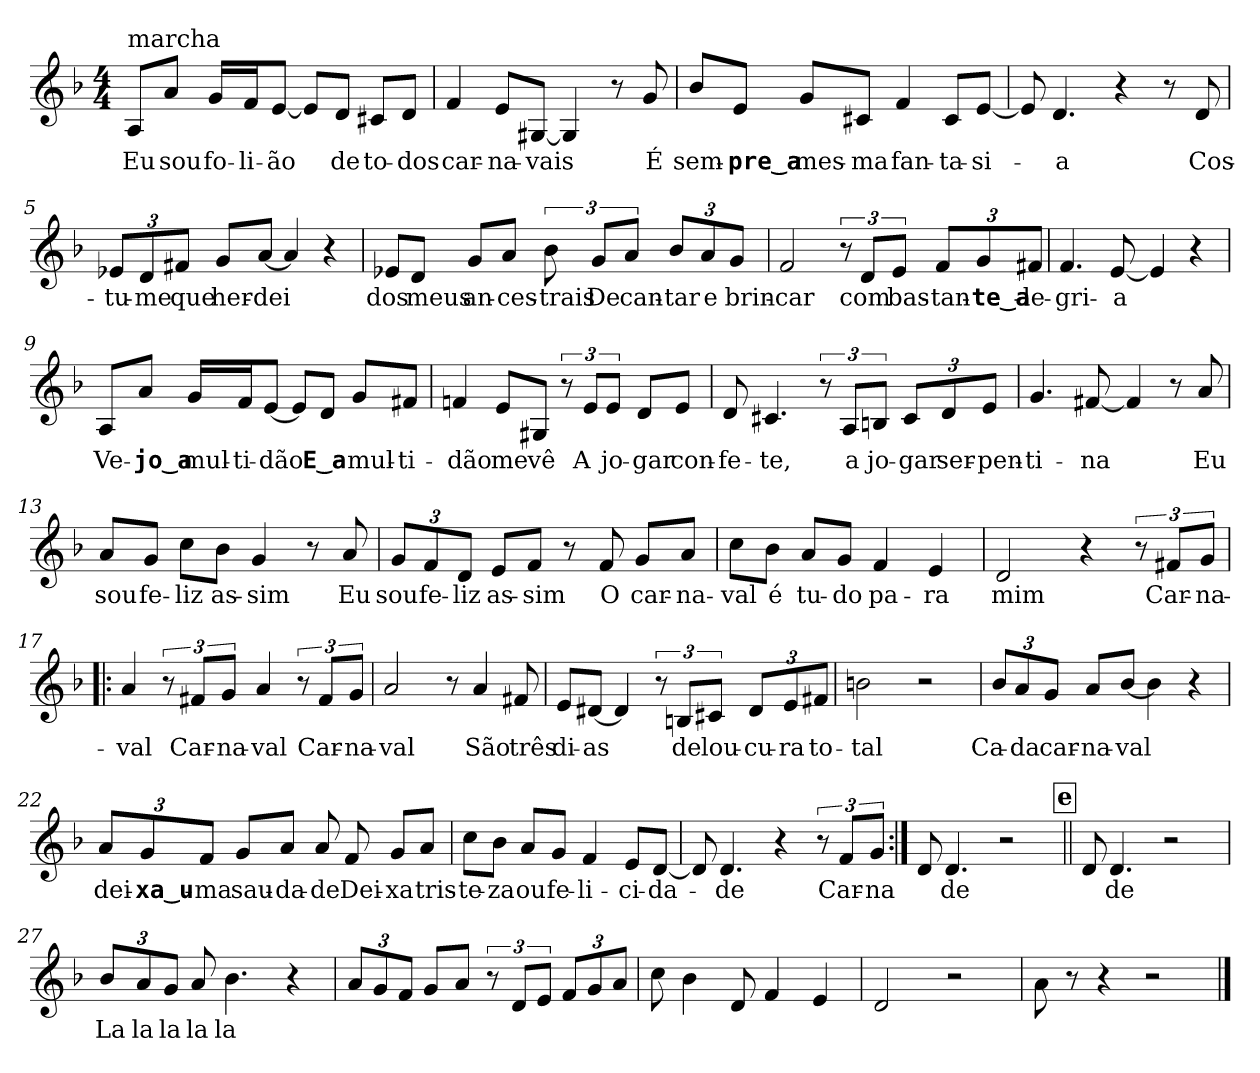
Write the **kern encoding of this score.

**kern	**text
*part1	*part1
*staff1	*staff1
*clefG2	*
*k[b-]	*
*d:	*
*M4/4	*
*MM96	*
=1	=1
!LO:TX:a:t=marcha	!
!	!LO:LY:b
8A/L	Eu
!	!LO:LY:b
8a/J	sou
!	!LO:LY:b
16g/LL	fo-
!	!LO:LY:b
16f/J	-li-
!	!LO:LY:b
[8e/J	-ão
8e/L]	.
!	!LO:LY:b
8d/J	de
!	!LO:LY:b
8c#X/L	to-
!	!LO:LY:b
8d/J	-dos
=2	=2
!	!LO:LY:b
4f/	car-
!	!LO:LY:b
8e/L	-na-
!	!LO:LY:b
[8G#X/J	-vais
4G#/]	.
8r	.
!	!LO:LY:b
8g/	É
=3	=3
!	!LO:LY:b
8b-/L	sem-
!	!LO:LY:b
8e/J	-pre‿a
!	!LO:LY:b
8g/L	mes-
!	!LO:LY:b
8c#X/J	-ma
!	!LO:LY:b
4f/	fan-
!	!LO:LY:b
8c#/L	-ta-
!	!LO:LY:b
[8e/J	-si-
=4	=4
8e/]	.
!	!LO:LY:b
4.d/	-a
4r	.
8r	.
!	!LO:LY:b
8d/	Cos-
!!LO:LB:g=z
=5	=5
!	!LO:LY:b
12e-X/L	-tu-
!	!LO:LY:b
12d/	-me
!	!LO:LY:b
12f#X/J	que
!	!LO:LY:b
8g/L	her-
!	!LO:LY:b
[8a/J	-dei
4a/]	.
4r	.
=6	=6
!	!LO:LY:b
8e-X/L	dos
!	!LO:LY:b
8d/J	meus
!	!LO:LY:b
8g/L	an-
!	!LO:LY:b
8a/J	-ces-
!	!LO:LY:b
12b-\	-trais
!	!LO:LY:b
12g/L	De
!	!LO:LY:b
12a/J	can-
!	!LO:LY:b
12b-/L	-tar
!	!LO:LY:b
12a/	e
!	!LO:LY:b
12g/J	brin-
=7	=7
!	!LO:LY:b
2f/	-car
12r	.
!	!LO:LY:b
12d/L	com
!	!LO:LY:b
12e/J	bas-
!	!LO:LY:b
12f/L	-tan-
!	!LO:LY:b
12g/	-te‿a-
!	!LO:LY:b
12f#X/J	-le-
!!LO:LB:g=z
=8	=8
!	!LO:LY:b
4.f/	-gri-
!	!LO:LY:b
[8e/	-a
4e/]	.
4r	.
=9	=9
!	!LO:LY:b
8A/L	Ve-
!	!LO:LY:b
8a/J	-jo‿a
!	!LO:LY:b
16g/LL	mul-
!	!LO:LY:b
16f/J	-ti-
!	!LO:LY:b
[8e/J	-dão
8e/L]	.
!	!LO:LY:b
8d/J	E‿a
!	!LO:LY:b
8g/L	mul-
!	!LO:LY:b
8f#X/J	-ti-
=10	=10
!	!LO:LY:b
4fni/	-dão
!	!LO:LY:b
8e/L	me
!	!LO:LY:b
8G#X/J	vê
12r	.
!	!LO:LY:b
12e/L	A
!	!LO:LY:b
12e/J	jo-
!	!LO:LY:b
8d/L	-gar
!	!LO:LY:b
8e/J	con-
=11	=11
!	!LO:LY:b
8d/	-fe-
!	!LO:LY:b
4.c#X/	-te,
12r	.
!	!LO:LY:b
12A/L	a
!	!LO:LY:b
12Bn/J	jo-
!	!LO:LY:b
12c#/L	-gar
!	!LO:LY:b
12d/	ser-
!	!LO:LY:b
12e/J	-pen-
!!LO:LB:g=z
=12	=12
!	!LO:LY:b
4.g/	-ti-
!	!LO:LY:b
[8f#X/	-na
4f#/]	.
8r	.
!	!LO:LY:b
8a/	Eu
=13	=13
!	!LO:LY:b
8a/L	sou
!	!LO:LY:b
8g/J	fe-
!	!LO:LY:b
8cc\L	-liz
!	!LO:LY:b
8b-\J	as-
!	!LO:LY:b
4g/	-sim
8r	.
!	!LO:LY:b
8a/	Eu
=14	=14
!	!LO:LY:b
12g/L	sou
!	!LO:LY:b
12f/	fe-
!	!LO:LY:b
12d/J	-liz
!	!LO:LY:b
8e/L	as-
!	!LO:LY:b
8f/J	-sim
8r	.
!	!LO:LY:b
8f/	O
!	!LO:LY:b
8g/L	car-
!	!LO:LY:b
8a/J	-na-
=15	=15
!	!LO:LY:b
8cc\L	-val
!	!LO:LY:b
8b-\J	é
!	!LO:LY:b
8a/L	tu-
!	!LO:LY:b
8g/J	-do
!	!LO:LY:b
4f/	pa-
!	!LO:LY:b
4e/	-ra
!!LO:LB:g=z
=16	=16
!	!LO:LY:b
2d/	mim
4r	.
12r	.
!	!LO:LY:b
12f#X/L	Car-
!	!LO:LY:b
12g/J	-na-
=17!|:	=17!|:
!	!LO:LY:b
4a/	-val
12r	.
!	!LO:LY:b
12f#X/L	Car-
!	!LO:LY:b
12g/J	-na-
!	!LO:LY:b
4a/	-val
12r	.
!	!LO:LY:b
12f#/L	Car-
!	!LO:LY:b
12g/J	-na-
=18	=18
!	!LO:LY:b
2a/	-val
8r	.
!	!LO:LY:b
4a/	São
!	!LO:LY:b
8f#X/	três
=19	=19
!	!LO:LY:b
8e/L	di-
!	!LO:LY:b
[8d#X/J	-as
4d#/]	.
12r	.
!	!LO:LY:b
12Bn/L	de
!	!LO:LY:b
12c#X/J	lou-
!	!LO:LY:b
12d#/L	-cu-
!	!LO:LY:b
12e/	-ra
!	!LO:LY:b
12f#X/J	to-
!!LO:LB:g=z
=20	=20
!	!LO:LY:b
2bn\	-tal
2r	.
=21	=21
!	!LO:LY:b
12b-/L	Ca-
!	!LO:LY:b
12a/	-da
!	!LO:LY:b
12g/J	car-
!	!LO:LY:b
8a/L	-na-
!	!LO:LY:b
[8b-/J	-val
4b-\]	.
4r	.
=22	=22
!	!LO:LY:b
12a/L	dei-
!	!LO:LY:b
12g/	-xa‿u-
!	!LO:LY:b
12f/J	-ma
!	!LO:LY:b
8g/L	sau-
!	!LO:LY:b
8a/J	-da-
!	!LO:LY:b
8a/	-de
!	!LO:LY:b
8f/	Dei-
!	!LO:LY:b
8g/L	-xa
!	!LO:LY:b
8a/J	tris-
!!LO:LB:g=z
=23	=23
!	!LO:LY:b
8cc\L	-te-
!	!LO:LY:b
8b-\J	-za
!	!LO:LY:b
8a/L	ou
!	!LO:LY:b
8g/J	fe-
!	!LO:LY:b
4f/	-li-
!	!LO:LY:b
8e/L	-ci-
!	!LO:LY:b
[8d/J	-da-
=24	=24
8d/]	.
!	!LO:LY:b
4.d/	-de
4r	.
12r	.
!	!LO:LY:b
12f/L	Car-
!	!LO:LY:b
12g/J	-na
!!LO:REH:place=s1:b:fs=12:t=:qo=4
!!LO:REH:place=s1:b:fs=14:t=e:qo=4
!!LO:REH:place=s1:b:fs=12:t=:qo=4
=25:|!	=25:|!
8d/	.
!	!LO:LY:b
4.d/	de
2r	.
!!LO:LB:g=z
=26||	=26||
8d/	.
!	!LO:LY:b
4.d/	de
2r	.
=27	=27
!	!LO:LY:b
12b-/L	La
!	!LO:LY:b
12a/	la
!	!LO:LY:b
12g/J	la
!	!LO:LY:b
8a/	la
!	!LO:LY:b
4.b-\	la
4r	.
=28	=28
12a/L	.
12g/	.
12f/J	.
8g/L	.
8a/J	.
12r	.
12d/L	.
12e/J	.
12f/L	.
12g/	.
12a/J	.
!!LO:LB:g=z
=29	=29
8cc\	.
4b-\	.
8d/	.
4f/	.
4e/	.
=30	=30
2d/	.
2r	.
=31	=31
8a\	.
8r	.
4r	.
2r	.
==	==
*-	*-
